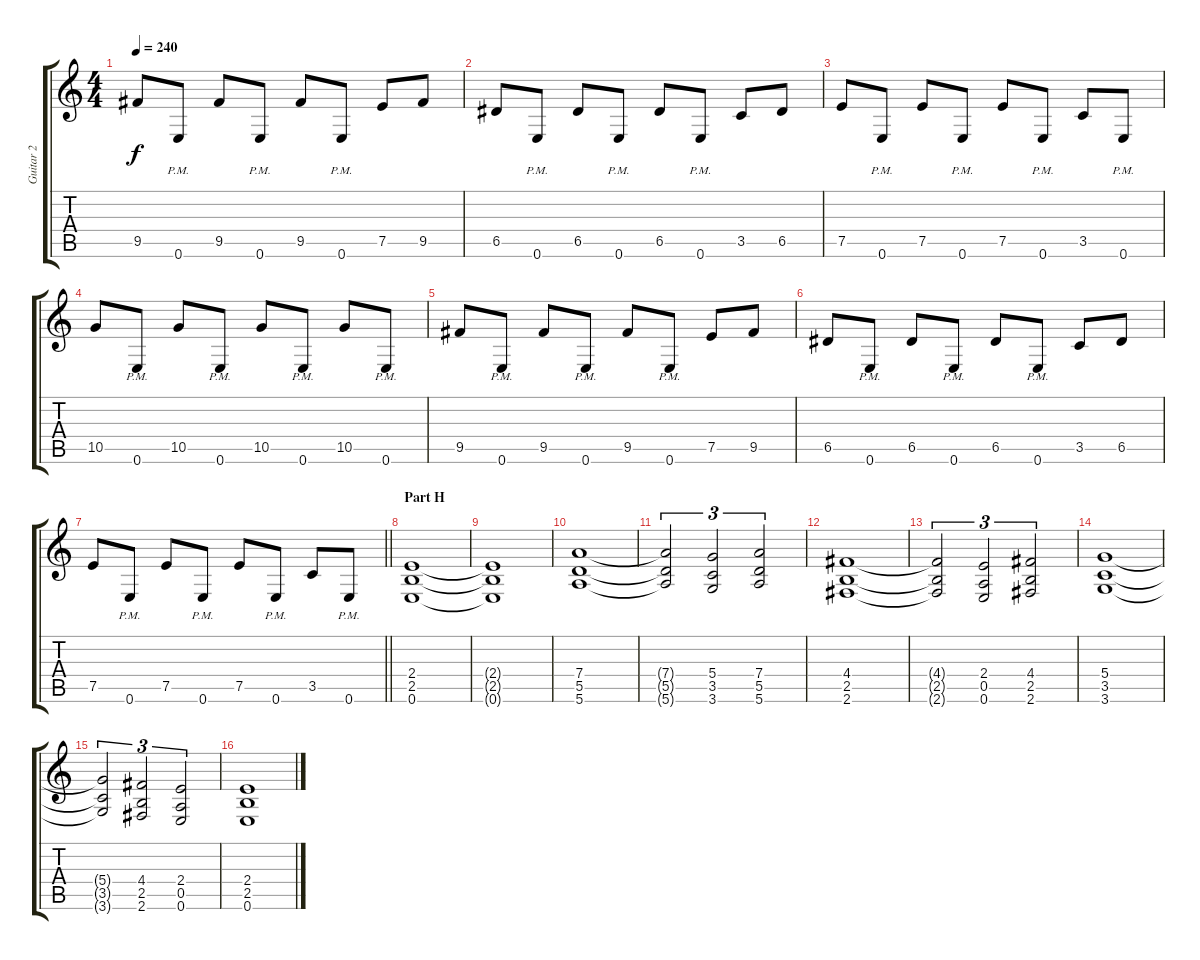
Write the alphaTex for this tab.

\track ("Guitar 2" "Guitar 2") {instrument distortionguitar}
\staff {score tabs}
\tuning (E4 B3 G3 D3 A2 E2) {hide}
\ts (4 4)
\tempo 240
\clef g2
\ks c
9.5.8{dy f} 0.6{pm}.8 9.5.8 0.6{pm}.8 9.5.8 0.6{pm}.8 7.5.8 9.5.8 |
6.5.8 0.6{pm}.8 6.5.8 0.6{pm}.8 6.5.8 0.6{pm}.8 3.5.8 6.5.8 |
7.5.8 0.6{pm}.8 7.5.8 0.6{pm}.8 7.5.8 0.6{pm}.8 3.5.8 0.6{pm}.8 |
10.5.8 0.6{pm}.8 10.5.8 0.6{pm}.8 10.5.8 0.6{pm}.8 10.5.8 0.6{pm}.8 |
9.5.8 0.6{pm}.8 9.5.8 0.6{pm}.8 9.5.8 0.6{pm}.8 7.5.8 9.5.8 |
6.5.8 0.6{pm}.8 6.5.8 0.6{pm}.8 6.5.8 0.6{pm}.8 3.5.8 6.5.8 |
\barLineRight lightlight
7.5.8 0.6{pm}.8 7.5.8 0.6{pm}.8 7.5.8 0.6{pm}.8 3.5.8 0.6{pm}.8 |
\section ("" "Part H")
(2.4 2.5 0.6).1 |
(2.4{t} 2.5{t} 0.6{t}).1 |
(7.4 5.5 5.6).1 |
(7.4{t} 5.5{t} 5.6{t}).2{tu (3 2)} (5.4 3.5 3.6).2{tu (3 2)} (7.4 5.5 5.6).2{tu (3 2)} |
(4.4 2.5 2.6).1 |
(4.4{t} 2.5{t} 2.6{t}).2{tu (3 2)} (2.4 0.5 0.6).2{tu (3 2)} (4.4 2.5 2.6).2{tu (3 2)} |
(5.4 3.5 3.6).1 |
(5.4{t} 3.5{t} 3.6{t}).2{tu (3 2)} (4.4 2.5 2.6).2{tu (3 2)} (2.4 0.5 0.6).2{tu (3 2)} |
(2.4 2.5 0.6).1
